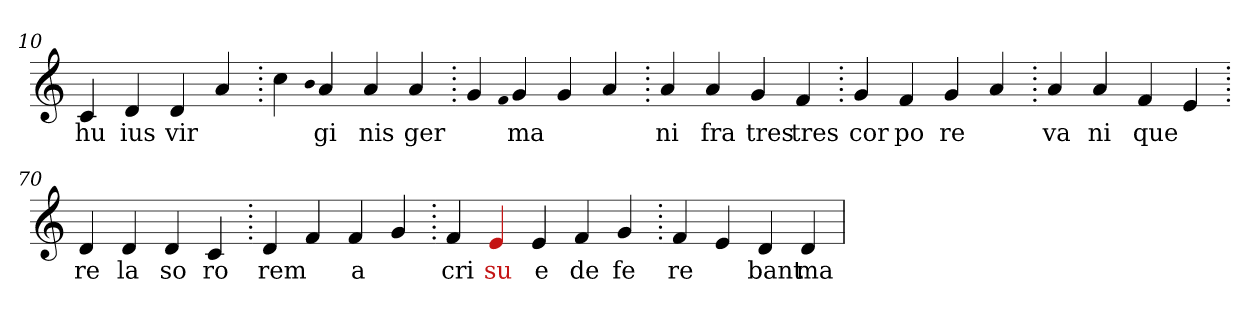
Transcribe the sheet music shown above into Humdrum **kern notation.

**kern	**text
*part1	*part1
*staff1	*staff1
*clefG2	*
=10.	=10.
4c	hu
4d	ius
4d	vir
4a	.
=20.	=20.
4cc	.
qqb	.
4a	gi
4a	nis
4a	ger
=30.	=30.
4g	.
qqf	.
4g	ma
4g	.
4a	.
=40.	=40.
4a	ni
4a	fra
4g	tres
4f	tres
=50.	=50.
4g	cor
4f	po
4g	re
4a	.
=60.	=60.
4a	va
4a	ni
4f	que
4e	.
=70.	=70.
4d	re
4d	la
4d	so
4c	ro
=80.	=80.
4d	rem
4f	.
4f	a
4g	.
=90.	=90.
4f	cri
4Re	su
4e	e
4f	de
4g	fe
=100.	=100.
4f	re
4e	.
4d	bant
4d	ma
=	=
*-	*-
